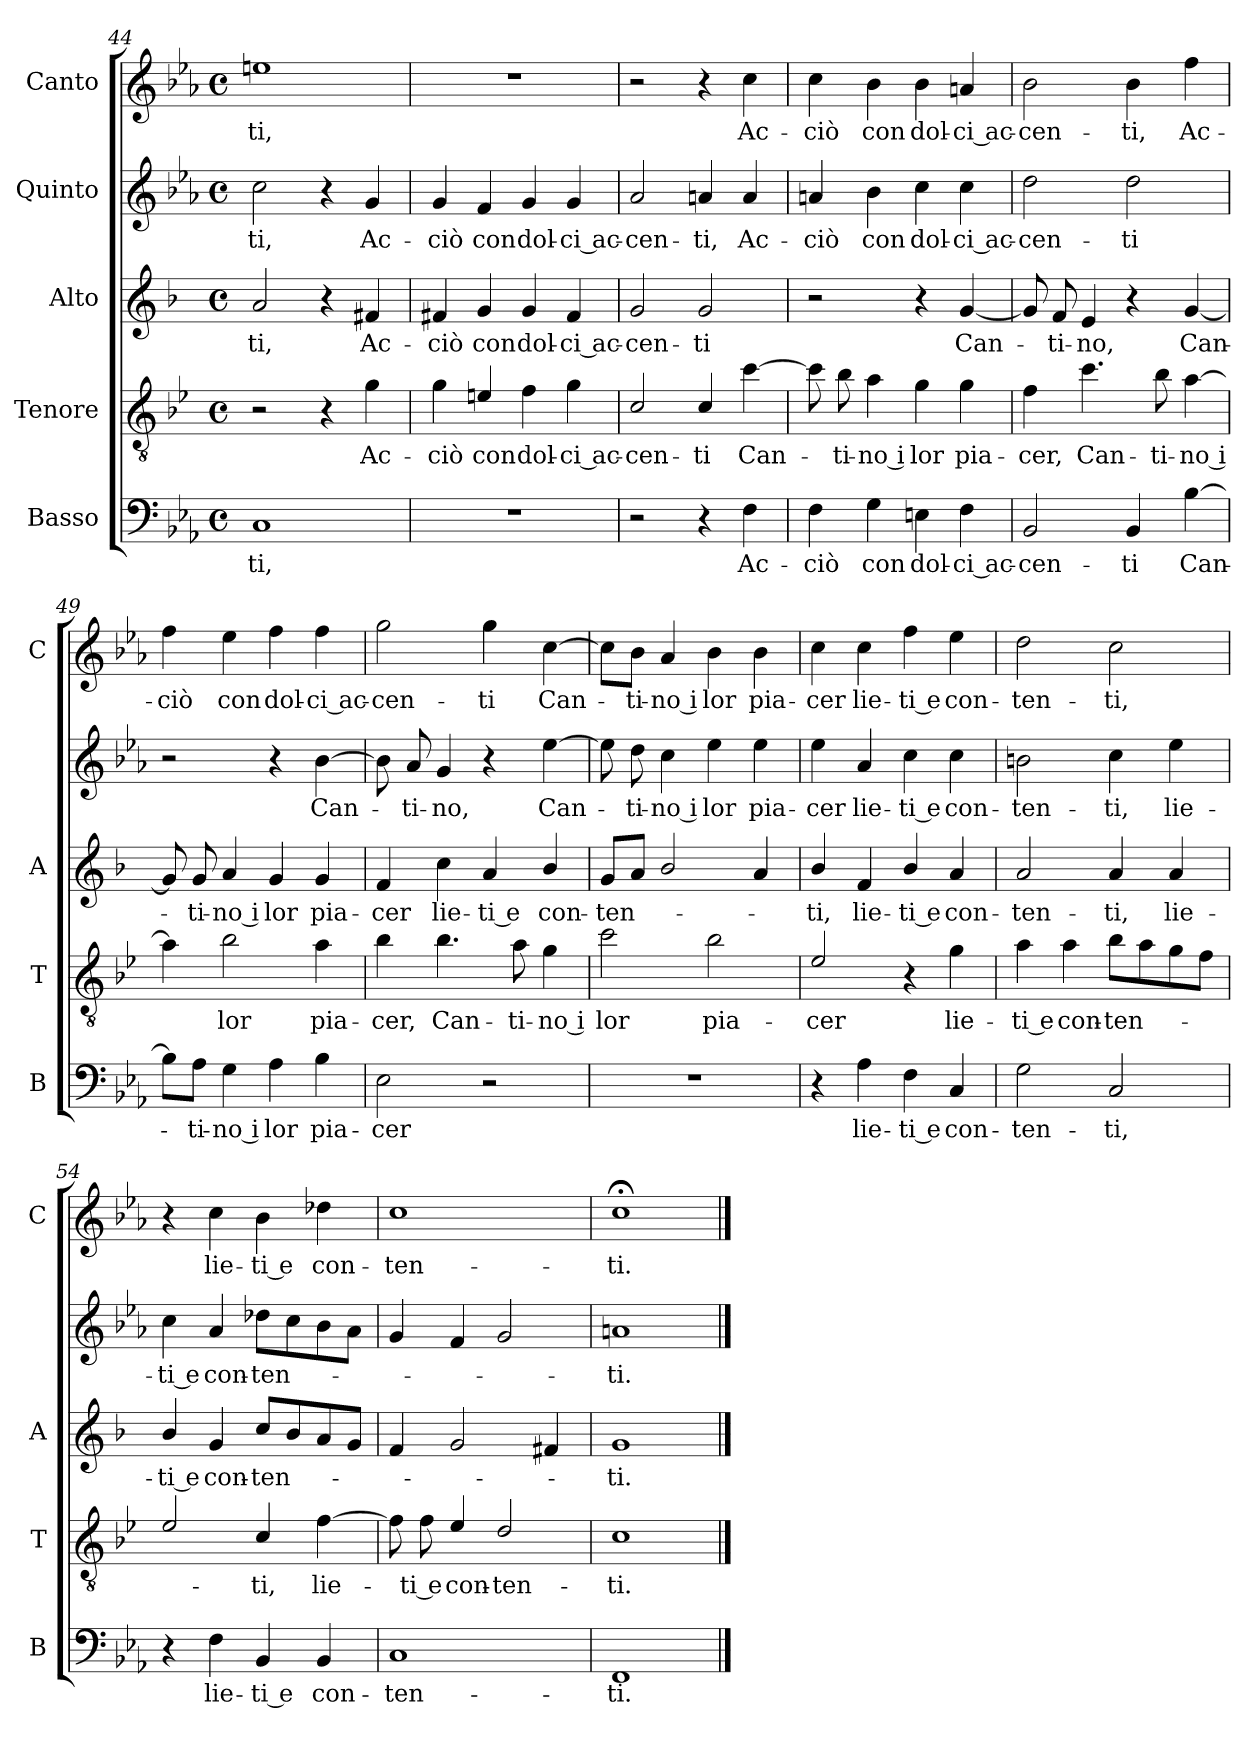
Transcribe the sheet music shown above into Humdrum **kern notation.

**kern	**text	**kern	**text	**kern	**text	**kern	**text	**kern	**text
*part5	*part5	*part4	*part4	*part3	*part3	*part2	*part2	*part1	*part1
*staff5	*staff5	*staff4	*staff4	*staff3	*staff3	*staff2	*staff2	*staff1	*staff1
*I"Basso	*	*I"Tenore	*	*I"Alto	*	*I"Quinto	*	*I"Canto	*
*I'B	*	*I'T	*	*I'A	*	*	*	*I'C	*
*clefF4	*	*clefGv2	*	*clefG2	*	*clefG2	*	*clefG2	*
*	*	*ITrd4c7	*	*ITrd1c2	*	*	*	*	*
*k[b-e-a-]	*	*k[b-e-a-]	*	*k[b-e-a-]	*	*k[b-e-a-]	*	*k[b-e-a-]	*
*E-:	*	*E-:	*	*E-:	*	*E-:	*	*E-:	*
*M4/4	*	*M4/4	*	*M4/4	*	*M4/4	*	*M4/4	*
*met(c)	*	*met(c)	*	*met(c)	*	*met(c)	*	*met(c)	*
=44	=44	=44	=44	=44	=44	=44	=44	=44	=44
!	!LO:LY:b	!	!	!	!LO:LY:b	!	!LO:LY:b	!	!LO:LY:b
1C	-ti,	2r	.	2g/	-ti,	2cc\	-ti,	1een	-ti,
.	.	4r	.	4r	.	4r	.	.	.
!	!	!	!LO:LY:b	!	!LO:LY:b	!	!LO:LY:b	!	!
.	.	4c\	Ac-	4en/	Ac-	4g/	Ac-	.	.
=45	=45	=45	=45	=45	=45	=45	=45	=45	=45
!	!	!	!LO:LY:b	!	!LO:LY:b	!	!LO:LY:b	!	!
1r	.	4c\	-ciò	4en/	-ciò	4g/	-ciò	1r	.
!	!	!	!LO:LY:b	!	!LO:LY:b	!	!LO:LY:b	!	!
.	.	4An/	con	4f/	con	4f/	con	.	.
!	!	!	!LO:LY:b	!	!LO:LY:b	!	!LO:LY:b	!	!
.	.	4B-\	dol-	4f/	dol-	4g/	dol-	.	.
!	!	!	!LO:LY:b	!	!LO:LY:b	!	!LO:LY:b	!	!
.	.	4c\	-ci ac-	4e/	-ci ac-	4g/	-ci ac-	.	.
=46	=46	=46	=46	=46	=46	=46	=46	=46	=46
!	!	!	!LO:LY:b	!	!LO:LY:b	!	!LO:LY:b	!	!
2r	.	2F/	-cen-	2f/	-cen-	2a-/	-cen-	2r	.
!	!	!	!LO:LY:b	!	!LO:LY:b	!	!LO:LY:b	!	!
4r	.	4F/	-ti	2f/	-ti	4an/	-ti,	4r	.
!	!LO:LY:b	!	!LO:LY:b	!	!	!	!LO:LY:b	!	!LO:LY:b
4F\	Ac-	[4f\	Can-	.	.	4a/	Ac-	4cc\	Ac-
=47	=47	=47	=47	=47	=47	=47	=47	=47	=47
!	!LO:LY:b	!	!	!	!	!	!LO:LY:b	!	!LO:LY:b
4F\	-ciò	8f\]	.	2r	.	4an/	-ciò	4cc\	-ciò
!	!	!	!LO:LY:b	!	!	!	!	!	!
.	.	8e-\	-ti-	.	.	.	.	.	.
!	!LO:LY:b	!	!LO:LY:b	!	!	!	!LO:LY:b	!	!LO:LY:b
4G\	con	4d\	-no i	.	.	4b-\	con	4b-\	con
!	!LO:LY:b	!	!LO:LY:b	!	!	!	!LO:LY:b	!	!LO:LY:b
4En\	dol-	4c\	lor	4r	.	4cc\	dol-	4b-\	dol-
!	!LO:LY:b	!	!LO:LY:b	!	!LO:LY:b	!	!LO:LY:b	!	!LO:LY:b
4F\	-ci ac-	4c\	pia-	[4f/	Can-	4cc\	-ci ac-	4an/	-ci ac-
!!LO:PB:g=z
=48	=48	=48	=48	=48	=48	=48	=48	=48	=48
!	!LO:LY:b	!	!LO:LY:b	!	!	!	!LO:LY:b	!	!LO:LY:b
2BB-/	-cen-	4B-\	-cer,	8f/]	.	2dd\	-cen-	2b-\	-cen-
!	!	!	!	!	!LO:LY:b	!	!	!	!
.	.	.	.	8e-/	-ti-	.	.	.	.
!	!	!	!LO:LY:b	!	!LO:LY:b	!	!	!	!
.	.	4.f\	Can-	4d/	-no,	.	.	.	.
!	!LO:LY:b	!	!	!	!	!	!LO:LY:b	!	!LO:LY:b
4BB-/	-ti	.	.	4r	.	2dd\	-ti	4b-\	-ti,
!	!	!	!LO:LY:b	!	!	!	!	!	!
.	.	8e-\	-ti-	.	.	.	.	.	.
!	!LO:LY:b	!	!LO:LY:b	!	!LO:LY:b	!	!	!	!LO:LY:b
[4B-\	Can-	[4d\	-no i	[4f/	Can-	.	.	4ff\	Ac-
=49	=49	=49	=49	=49	=49	=49	=49	=49	=49
!	!	!	!	!	!	!	!	!	!LO:LY:b
8B-\L]	.	4d\]	.	8f/]	.	2r	.	4ff\	-ciò
!	!LO:LY:b	!	!	!	!LO:LY:b	!	!	!	!
8A-\J	-ti-	.	.	8f/	-ti-	.	.	.	.
!	!LO:LY:b	!	!LO:LY:b	!	!LO:LY:b	!	!	!	!LO:LY:b
4G\	-no i	2e-\	lor	4g/	-no i	.	.	4ee-\	con
!	!LO:LY:b	!	!	!	!LO:LY:b	!	!	!	!LO:LY:b
4A-\	lor	.	.	4f/	lor	4r	.	4ff\	dol-
!	!LO:LY:b	!	!LO:LY:b	!	!LO:LY:b	!	!LO:LY:b	!	!LO:LY:b
4B-\	pia-	4d\	pia-	4f/	pia-	[4b-\	Can-	4ff\	-ci ac-
=50	=50	=50	=50	=50	=50	=50	=50	=50	=50
!	!LO:LY:b	!	!LO:LY:b	!	!LO:LY:b	!	!	!	!LO:LY:b
2E-\	-cer	4e-\	-cer,	4e-/	-cer	8b-\]	.	2gg\	-cen-
!	!	!	!	!	!	!	!LO:LY:b	!	!
.	.	.	.	.	.	8a-/	-ti-	.	.
!	!	!	!LO:LY:b	!	!LO:LY:b	!	!LO:LY:b	!	!
.	.	4.e-\	Can-	4b-\	lie-	4g/	-no,	.	.
!	!	!	!	!	!LO:LY:b	!	!	!	!LO:LY:b
2r	.	.	.	4g/	-ti e	4r	.	4gg\	-ti
!	!	!	!LO:LY:b	!	!	!	!	!	!
.	.	8d\	-ti-	.	.	.	.	.	.
!	!	!	!LO:LY:b	!	!LO:LY:b	!	!LO:LY:b	!	!LO:LY:b
.	.	4c\	-no i	4a-/	con-	[4ee-\	Can-	[4cc\	Can-
=51	=51	=51	=51	=51	=51	=51	=51	=51	=51
!	!	!	!LO:LY:b	!	!LO:LY:b	!	!	!	!
1r	.	2f\	lor	8f/L	-ten-	8ee-\]	.	8cc\L]	.
!	!	!	!	!	!	!	!LO:LY:b	!	!LO:LY:b
.	.	.	.	8g/J	.	8dd\	-ti-	8b-\J	-ti-
!	!	!	!	!	!	!	!LO:LY:b	!	!LO:LY:b
.	.	.	.	2a-/	.	4cc\	-no i	4a-/	-no i
!	!	!	!LO:LY:b	!	!	!	!LO:LY:b	!	!LO:LY:b
.	.	2e-\	pia-	.	.	4ee-\	lor	4b-\	lor
!	!	!	!	!	!	!	!LO:LY:b	!	!LO:LY:b
.	.	.	.	4g/	.	4ee-\	pia-	4b-\	pia-
=52	=52	=52	=52	=52	=52	=52	=52	=52	=52
!	!	!	!LO:LY:b	!	!LO:LY:b	!	!LO:LY:b	!	!LO:LY:b
4r	.	2A-/	-cer	4a-/	-ti,	4ee-\	-cer	4cc\	-cer
!	!LO:LY:b	!	!	!	!LO:LY:b	!	!LO:LY:b	!	!LO:LY:b
4A-\	lie-	.	.	4e-/	lie-	4a-/	lie-	4cc\	lie-
!	!LO:LY:b	!	!	!	!LO:LY:b	!	!LO:LY:b	!	!LO:LY:b
4F\	-ti e	4r	.	4a-/	-ti e	4cc\	-ti e	4ff\	-ti e
!	!LO:LY:b	!	!LO:LY:b	!	!LO:LY:b	!	!LO:LY:b	!	!LO:LY:b
4C/	con-	4c\	lie-	4g/	con-	4cc\	con-	4ee-\	con-
!!LO:LB:g=z
=53	=53	=53	=53	=53	=53	=53	=53	=53	=53
!	!LO:LY:b	!	!LO:LY:b	!	!LO:LY:b	!	!LO:LY:b	!	!LO:LY:b
2G\	-ten-	4d\	-ti e	2g/	-ten-	2bn\	-ten-	2dd\	-ten-
!	!	!	!LO:LY:b	!	!	!	!	!	!
.	.	4d\	con-	.	.	.	.	.	.
!	!LO:LY:b	!	!LO:LY:b	!	!LO:LY:b	!	!LO:LY:b	!	!LO:LY:b
2C/	-ti,	8e-\L	-ten-	4g/	-ti,	4cc\	-ti,	2cc\	-ti,
.	.	8d\	.	.	.	.	.	.	.
!	!	!	!	!	!LO:LY:b	!	!LO:LY:b	!	!
.	.	8c\	.	4g/	lie-	4ee-\	lie-	.	.
.	.	8B-\J	.	.	.	.	.	.	.
=54	=54	=54	=54	=54	=54	=54	=54	=54	=54
!	!	!	!	!	!LO:LY:b	!	!LO:LY:b	!	!
4r	.	2A-/	.	4a-/	-ti e	4cc\	-ti e	4r	.
!	!LO:LY:b	!	!	!	!LO:LY:b	!	!LO:LY:b	!	!LO:LY:b
4F\	lie-	.	.	4f/	con-	4a-/	con-	4cc\	lie-
!	!LO:LY:b	!	!LO:LY:b	!	!LO:LY:b	!	!LO:LY:b	!	!LO:LY:b
4BB-/	-ti e	4F/	-ti,	8b-/L	-ten-	8dd-X\L	-ten-	4b-\	-ti e
.	.	.	.	8a-/	.	8cc\	.	.	.
!	!LO:LY:b	!	!LO:LY:b	!	!	!	!	!	!LO:LY:b
4BB-/	con-	[4B-\	lie-	8g/	.	8b-\	.	4dd-X\	con-
.	.	.	.	8f/J	.	8a-\J	.	.	.
=55	=55	=55	=55	=55	=55	=55	=55	=55	=55
!	!LO:LY:b	!	!	!	!	!	!	!	!LO:LY:b
1C	-ten-	8B-\]	.	4e-/	.	4g/	.	1cc	-ten-
!	!	!	!LO:LY:b	!	!	!	!	!	!
.	.	8B-\	-ti e	.	.	.	.	.	.
!	!	!	!LO:LY:b	!	!	!	!	!	!
.	.	4A-/	con-	2f/	.	4f/	.	.	.
!	!	!	!LO:LY:b	!	!	!	!	!	!
.	.	2G/	-ten-	.	.	2g/	.	.	.
.	.	.	.	4en/	.	.	.	.	.
=56	=56	=56	=56	=56	=56	=56	=56	=56	=56
!	!LO:LY:b	!	!LO:LY:b	!	!LO:LY:b	!	!LO:LY:b	!	!LO:LY:b
1FF	-ti.	1F	-ti.	1f	-ti.	1an	-ti.	1cc;<	-ti.
==	==	==	==	==	==	==	==	==	==
*-	*-	*-	*-	*-	*-	*-	*-	*-	*-
